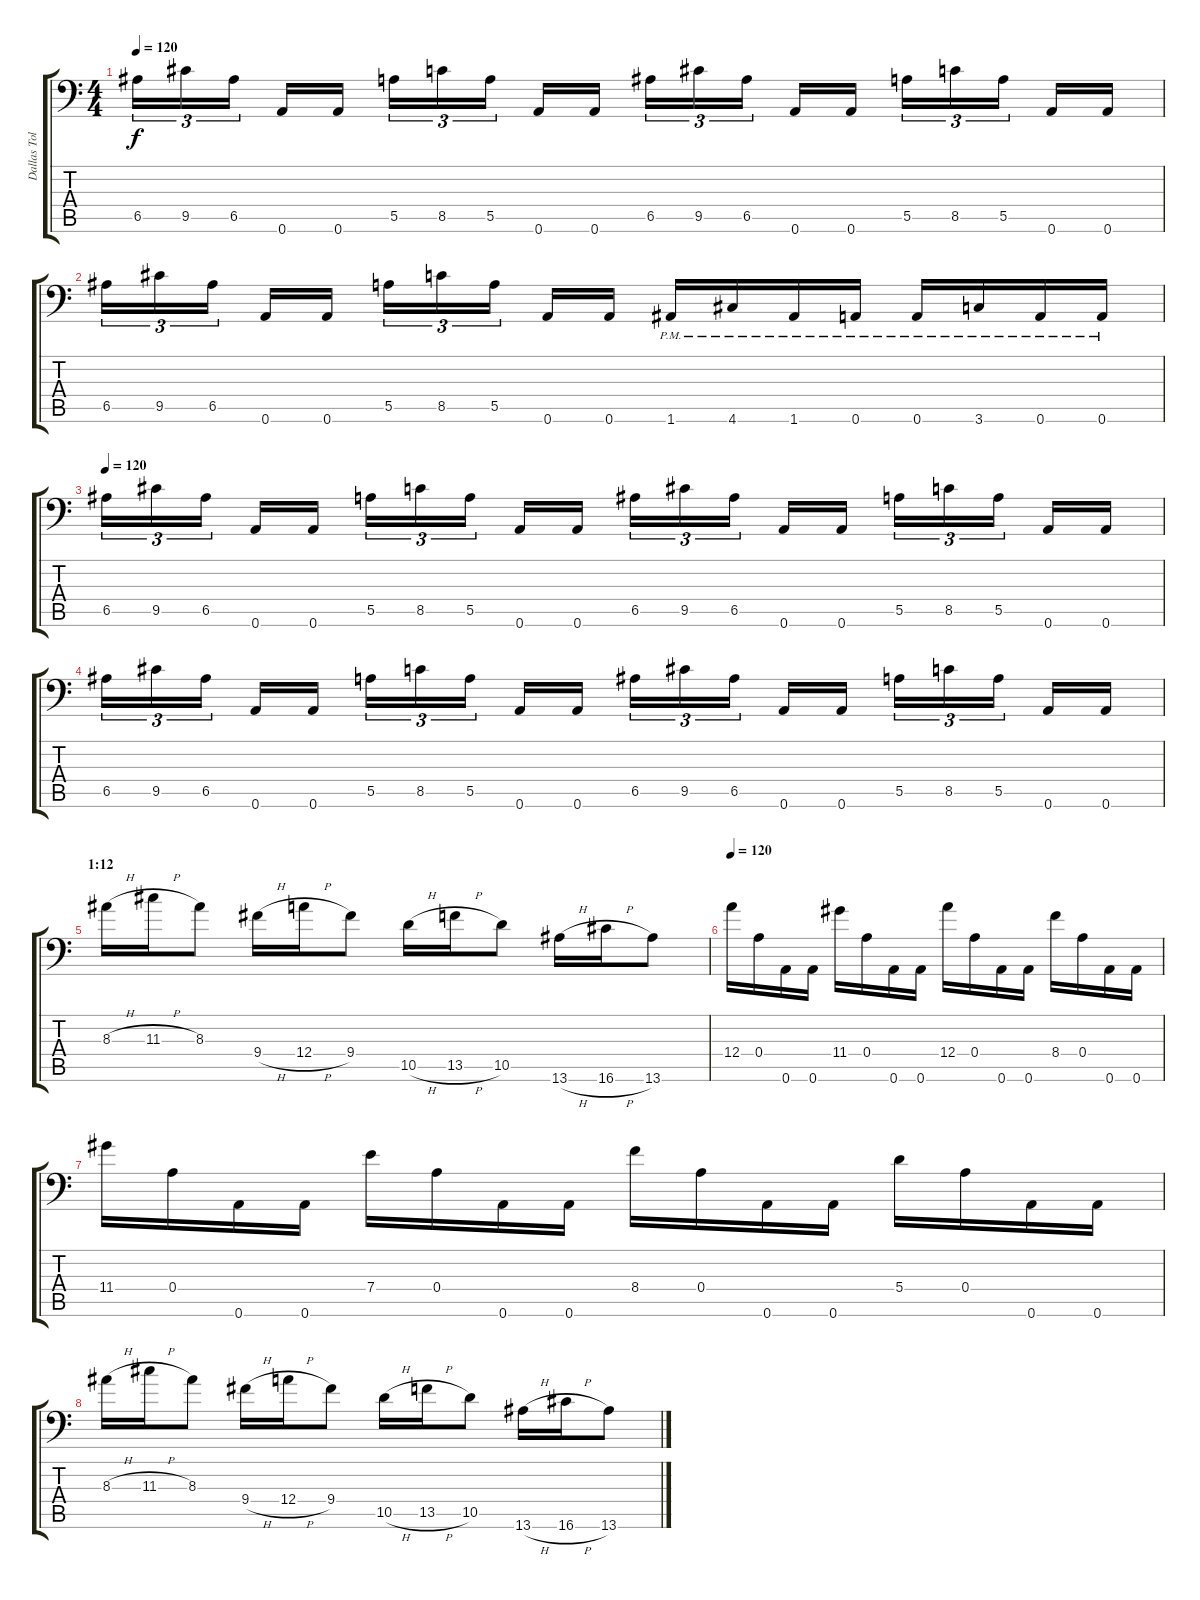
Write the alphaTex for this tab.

\track ("Dallas Toler-Wade" "Dallas Tol") {instrument distortionguitar}
\staff {score tabs}
\tuning (B3 Gb3 D3 A2 E2 A1) {hide}
\ts (4 4)
\tempo 120
\clef f4
\ks c
6.5.16{tu (3 2) dy f} 9.5.16{tu (3 2)} 6.5.16{tu (3 2)} 0.6.16 0.6.16 5.5.16{tu (3 2)} 8.5.16{tu (3 2)} 5.5.16{tu (3 2)} 0.6.16 0.6.16 6.5.16{tu (3 2)} 9.5.16{tu (3 2)} 6.5.16{tu (3 2)} 0.6.16 0.6.16 5.5.16{tu (3 2)} 8.5.16{tu (3 2)} 5.5.16{tu (3 2)} 0.6.16 0.6.16 |
6.5.16{tu (3 2)} 9.5.16{tu (3 2)} 6.5.16{tu (3 2)} 0.6.16 0.6.16 5.5.16{tu (3 2)} 8.5.16{tu (3 2)} 5.5.16{tu (3 2)} 0.6.16 0.6.16 1.6{pm}.16 4.6{pm}.16 1.6{pm}.16 0.6{pm}.16 0.6{pm}.16 3.6{pm}.16 0.6{pm}.16 0.6{pm}.16 |
\tempo 120
6.5.16{tu (3 2)} 9.5.16{tu (3 2)} 6.5.16{tu (3 2)} 0.6.16 0.6.16 5.5.16{tu (3 2)} 8.5.16{tu (3 2)} 5.5.16{tu (3 2)} 0.6.16 0.6.16 6.5.16{tu (3 2)} 9.5.16{tu (3 2)} 6.5.16{tu (3 2)} 0.6.16 0.6.16 5.5.16{tu (3 2)} 8.5.16{tu (3 2)} 5.5.16{tu (3 2)} 0.6.16 0.6.16 |
6.5.16{tu (3 2)} 9.5.16{tu (3 2)} 6.5.16{tu (3 2)} 0.6.16 0.6.16 5.5.16{tu (3 2)} 8.5.16{tu (3 2)} 5.5.16{tu (3 2)} 0.6.16 0.6.16 6.5.16{tu (3 2)} 9.5.16{tu (3 2)} 6.5.16{tu (3 2)} 0.6.16 0.6.16 5.5.16{tu (3 2)} 8.5.16{tu (3 2)} 5.5.16{tu (3 2)} 0.6.16 0.6.16 |
\section ("" "1:12")
8.3{h}.16 11.3{h}.16 8.3.8 9.4{h}.16 12.4{h}.16 9.4.8 10.5{h}.16 13.5{h}.16 10.5.8 13.6{h}.16 16.6{h}.16 13.6.8 |
\tempo 120
12.4.16 0.4.16 0.6.16 0.6.16 11.4.16 0.4.16 0.6.16 0.6.16 12.4.16 0.4.16 0.6.16 0.6.16 8.4.16 0.4.16 0.6.16 0.6.16 |
11.4.16 0.4.16 0.6.16 0.6.16 7.4.16 0.4.16 0.6.16 0.6.16 8.4.16 0.4.16 0.6.16 0.6.16 5.4.16 0.4.16 0.6.16 0.6.16 |
8.3{h}.16 11.3{h}.16 8.3.8 9.4{h}.16 12.4{h}.16 9.4.8 10.5{h}.16 13.5{h}.16 10.5.8 13.6{h}.16 16.6{h}.16 13.6.8
